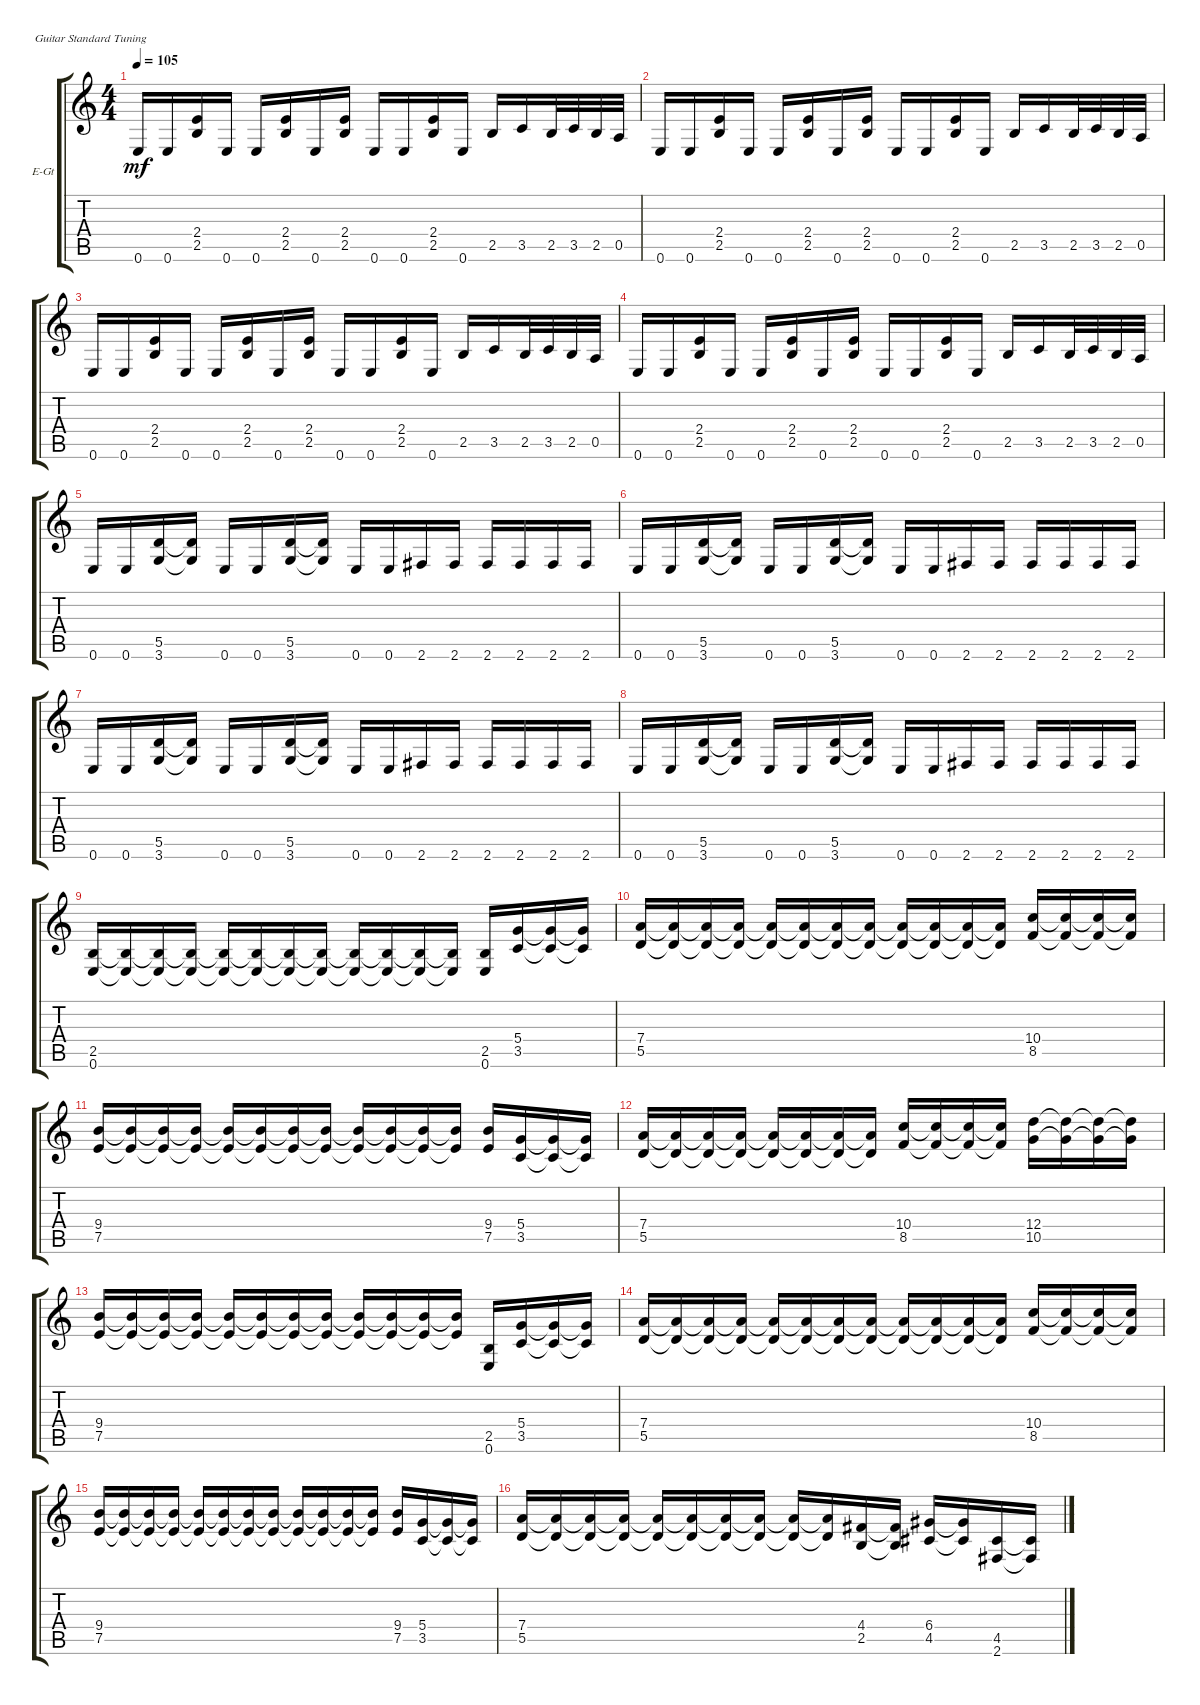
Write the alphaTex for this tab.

\defaultSystemsLayout 4
\bracketExtendMode groupsimilarinstruments
\firstSystemTrackNameOrientation horizontal
\otherSystemsTrackNameOrientation horizontal
\track ("Electric Guitar" "E-Gt") {instrument distortionguitar}
\staff {score tabs}
\tuning (E4 B3 G3 D3 A2 E2)
\ts (4 4)
\tempo 105
\clef g2
\ks c
0.6.16{dy mf} 0.6.16 (2.5 2.4).16 0.6.16 0.6.16 (2.5 2.4).16 0.6.16 (2.5 2.4).16 0.6.16 0.6.16 (2.5 2.4).16 0.6.16 2.5.16 3.5.16 2.5.32 3.5.32 2.5.32 0.5.32 |
0.6.16 0.6.16 (2.5 2.4).16 0.6.16 0.6.16 (2.5 2.4).16 0.6.16 (2.5 2.4).16 0.6.16 0.6.16 (2.5 2.4).16 0.6.16 2.5.16 3.5.16 2.5.32 3.5.32 2.5.32 0.5.32 |
0.6.16 0.6.16 (2.5 2.4).16 0.6.16 0.6.16 (2.5 2.4).16 0.6.16 (2.5 2.4).16 0.6.16 0.6.16 (2.5 2.4).16 0.6.16 2.5.16 3.5.16 2.5.32 3.5.32 2.5.32 0.5.32 |
0.6.16 0.6.16 (2.5 2.4).16 0.6.16 0.6.16 (2.5 2.4).16 0.6.16 (2.5 2.4).16 0.6.16 0.6.16 (2.5 2.4).16 0.6.16 2.5.16 3.5.16 2.5.32 3.5.32 2.5.32 0.5.32 |
0.6.16 0.6.16 (3.6 5.5).16 (3.6{t} 5.5{t}).16 0.6.16 0.6.16 (3.6 5.5).16 (3.6{t} 5.5{t}).16 0.6.16 0.6.16 2.6.16 2.6.16 2.6.16 2.6.16 2.6.16 2.6.16 |
0.6.16 0.6.16 (3.6 5.5).16 (3.6{t} 5.5{t}).16 0.6.16 0.6.16 (3.6 5.5).16 (3.6{t} 5.5{t}).16 0.6.16 0.6.16 2.6.16 2.6.16 2.6.16 2.6.16 2.6.16 2.6.16 |
0.6.16 0.6.16 (3.6 5.5).16 (3.6{t} 5.5{t}).16 0.6.16 0.6.16 (3.6 5.5).16 (3.6{t} 5.5{t}).16 0.6.16 0.6.16 2.6.16 2.6.16 2.6.16 2.6.16 2.6.16 2.6.16 |
0.6.16 0.6.16 (3.6 5.5).16 (3.6{t} 5.5{t}).16 0.6.16 0.6.16 (3.6 5.5).16 (3.6{t} 5.5{t}).16 0.6.16 0.6.16 2.6.16 2.6.16 2.6.16 2.6.16 2.6.16 2.6.16 |
(0.6 2.5).16 (0.6{t} 2.5{t}).16 (0.6{t} 2.5{t}).16 (0.6{t} 2.5{t}).16 (0.6{t} 2.5{t}).16 (0.6{t} 2.5{t}).16 (0.6{t} 2.5{t}).16 (0.6{t} 2.5{t}).16 (0.6{t} 2.5{t}).16 (0.6{t} 2.5{t}).16 (0.6{t} 2.5{t}).16 (0.6{t} 2.5{t}).16 (0.6 2.5).16 (3.5 5.4).16 (3.5{t} 5.4{t}).16 (3.5{t} 5.4{t}).16 |
(5.5 7.4).16 (5.5{t} 7.4{t}).16 (7.4{t} 5.5{t}).16 (7.4{t} 5.5{t}).16 (7.4{t} 5.5{t}).16 (7.4{t} 5.5{t}).16 (7.4{t} 5.5{t}).16 (7.4{t} 5.5{t}).16 (5.5{t} 7.4{t}).16 (5.5{t} 7.4{t}).16 (5.5{t} 7.4{t}).16 (5.5{t} 7.4{t}).16 (8.5 10.4).16 (8.5{t} 10.4{t}).16 (8.5{t} 10.4{t}).16 (8.5{t} 10.4{t}).16 |
(7.5 9.4).16 (7.5{t} 9.4{t}).16 (7.5{t} 9.4{t}).16 (7.5{t} 9.4{t}).16 (7.5{t} 9.4{t}).16 (7.5{t} 9.4{t}).16 (7.5{t} 9.4{t}).16 (7.5{t} 9.4{t}).16 (7.5{t} 9.4{t}).16 (7.5{t} 9.4{t}).16 (7.5{t} 9.4{t}).16 (7.5{t} 9.4{t}).16 (7.5 9.4).16 (3.5 5.4).16 (3.5{t} 5.4{t}).16 (3.5{t} 5.4{t}).16 |
(5.5 7.4).16 (5.5{t} 7.4{t}).16 (5.5{t} 7.4{t}).16 (5.5{t} 7.4{t}).16 (5.5{t} 7.4{t}).16 (5.5{t} 7.4{t}).16 (5.5{t} 7.4{t}).16 (5.5{t} 7.4{t}).16 (8.5 10.4).16 (8.5{t} 10.4{t}).16 (8.5{t} 10.4{t}).16 (8.5{t} 10.4{t}).16 (10.5 12.4).16 (10.5{t} 12.4{t}).16 (10.5{t} 12.4{t}).16 (10.5{t} 12.4{t}).16 |
(7.5 9.4).16 (7.5{t} 9.4{t}).16 (7.5{t} 9.4{t}).16 (7.5{t} 9.4{t}).16 (7.5{t} 9.4{t}).16 (7.5{t} 9.4{t}).16 (7.5{t} 9.4{t}).16 (7.5{t} 9.4{t}).16 (7.5{t} 9.4{t}).16 (7.5{t} 9.4{t}).16 (7.5{t} 9.4{t}).16 (7.5{t} 9.4{t}).16 (0.6 2.5).16 (3.5 5.4).16 (3.5{t} 5.4{t}).16 (3.5{t} 5.4{t}).16 |
(5.5 7.4).16 (5.5{t} 7.4{t}).16 (7.4{t} 5.5{t}).16 (7.4{t} 5.5{t}).16 (7.4{t} 5.5{t}).16 (7.4{t} 5.5{t}).16 (7.4{t} 5.5{t}).16 (7.4{t} 5.5{t}).16 (5.5{t} 7.4{t}).16 (5.5{t} 7.4{t}).16 (5.5{t} 7.4{t}).16 (5.5{t} 7.4{t}).16 (8.5 10.4).16 (8.5{t} 10.4{t}).16 (8.5{t} 10.4{t}).16 (8.5{t} 10.4{t}).16 |
(7.5 9.4).16 (7.5{t} 9.4{t}).16 (7.5{t} 9.4{t}).16 (7.5{t} 9.4{t}).16 (7.5{t} 9.4{t}).16 (7.5{t} 9.4{t}).16 (7.5{t} 9.4{t}).16 (7.5{t} 9.4{t}).16 (7.5{t} 9.4{t}).16 (7.5{t} 9.4{t}).16 (7.5{t} 9.4{t}).16 (7.5{t} 9.4{t}).16 (7.5 9.4).16 (3.5 5.4).16 (3.5{t} 5.4{t}).16 (3.5{t} 5.4{t}).16 |
(5.5 7.4).16 (5.5{t} 7.4{t}).16 (5.5{t} 7.4{t}).16 (5.5{t} 7.4{t}).16 (5.5{t} 7.4{t}).16 (5.5{t} 7.4{t}).16 (5.5{t} 7.4{t}).16 (5.5{t} 7.4{t}).16 (5.5{t} 7.4{t}).16 (5.5{t} 7.4{t}).16 (2.5 4.4).16 (2.5{t} 4.4{t}).16 (4.5 6.4).16 (4.5{t} 6.4{t}).16 (2.6 4.5).16 (2.6{t} 4.5{t}).16
